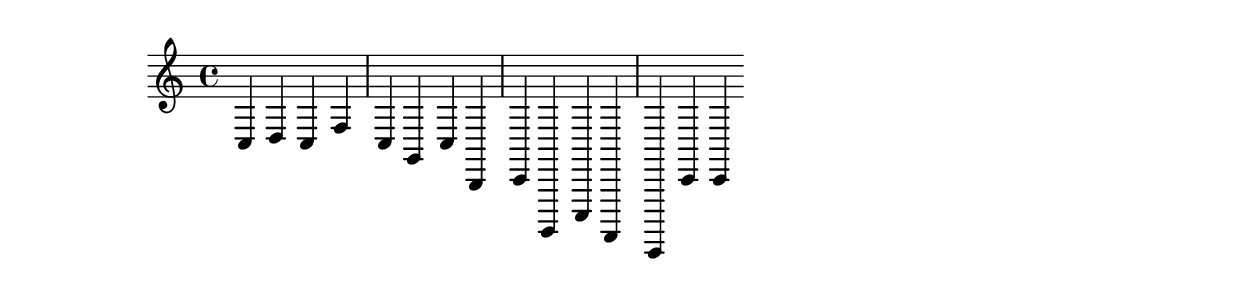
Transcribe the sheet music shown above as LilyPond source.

\version "1.0.14";

\score{
	\notes \relative c {
	      c d c f c g c b, c g, c f, c c'' c
% run with find-quarts should suggest:
%	      c d c f c g' c, b c g c f, c' c'' c,,
	}
}

